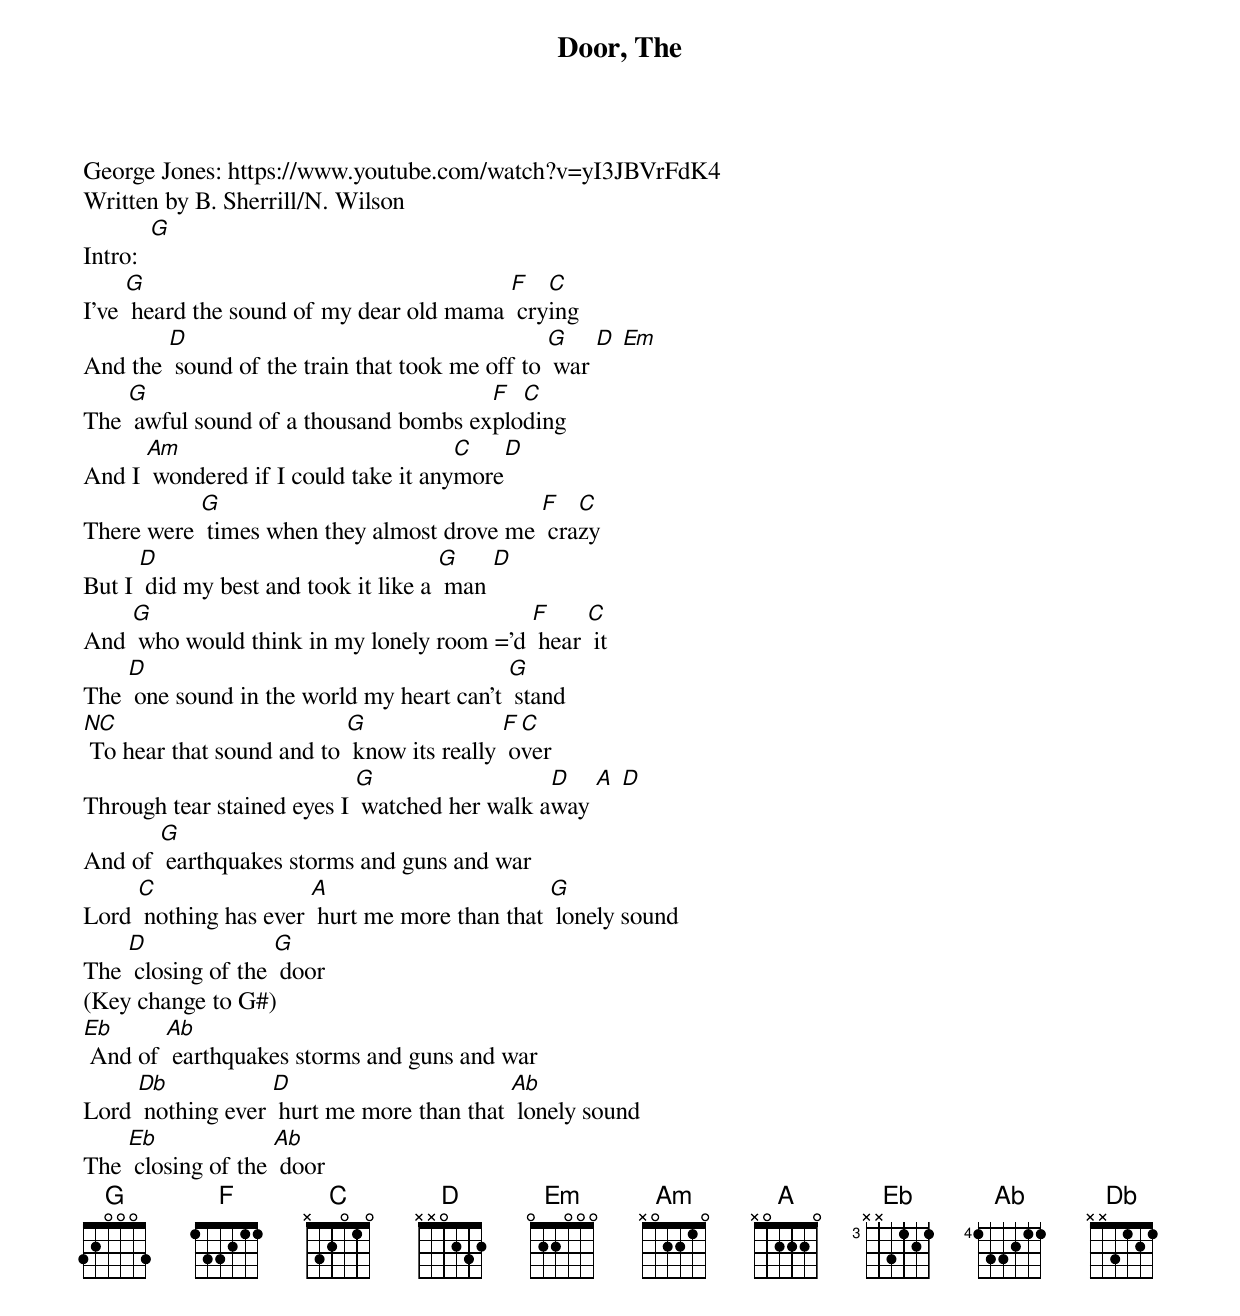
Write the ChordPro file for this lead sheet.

{t: Door, The }
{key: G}
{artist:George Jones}
George Jones: https://www.youtube.com/watch?v=yI3JBVrFdK4
Written by B. Sherrill/N. Wilson
{c: }
Intro:  [G]
{c: }
I’ve [G] heard the sound of my dear old mama [F] cry[C]ing
And the [D] sound of the train that took me off to [G] war [D] [Em]
The [G] awful sound of a thousand bombs ex[F]plo[C]ding
And I [Am] wondered if I could take it any[C]more[D]
{c: }
There were [G] times when they almost drove me [F] cra[C]zy
But I [D] did my best and took it like a [G] man [D]
And [G] who would think in my lonely room =’d [F] hear [C] it
The [D] one sound in the world my heart can’t [G] stand
{c: }
[NC] To hear that sound and to [G] know its really [F] o[C]ver
Through tear stained eyes I [G] watched her walk a[D]way [A] [D]
And of [G] earthquakes storms and guns and war
Lord [C] nothing has ever [A] hurt me more than that [G] lonely sound
The [D] closing of the [G] door
{c: }
(Key change to G#)
[Eb] And of [Ab] earthquakes storms and guns and war
Lord [Db] nothing ever [D] hurt me more than that [Ab] lonely sound
The [Eb] closing of the [Ab] door
